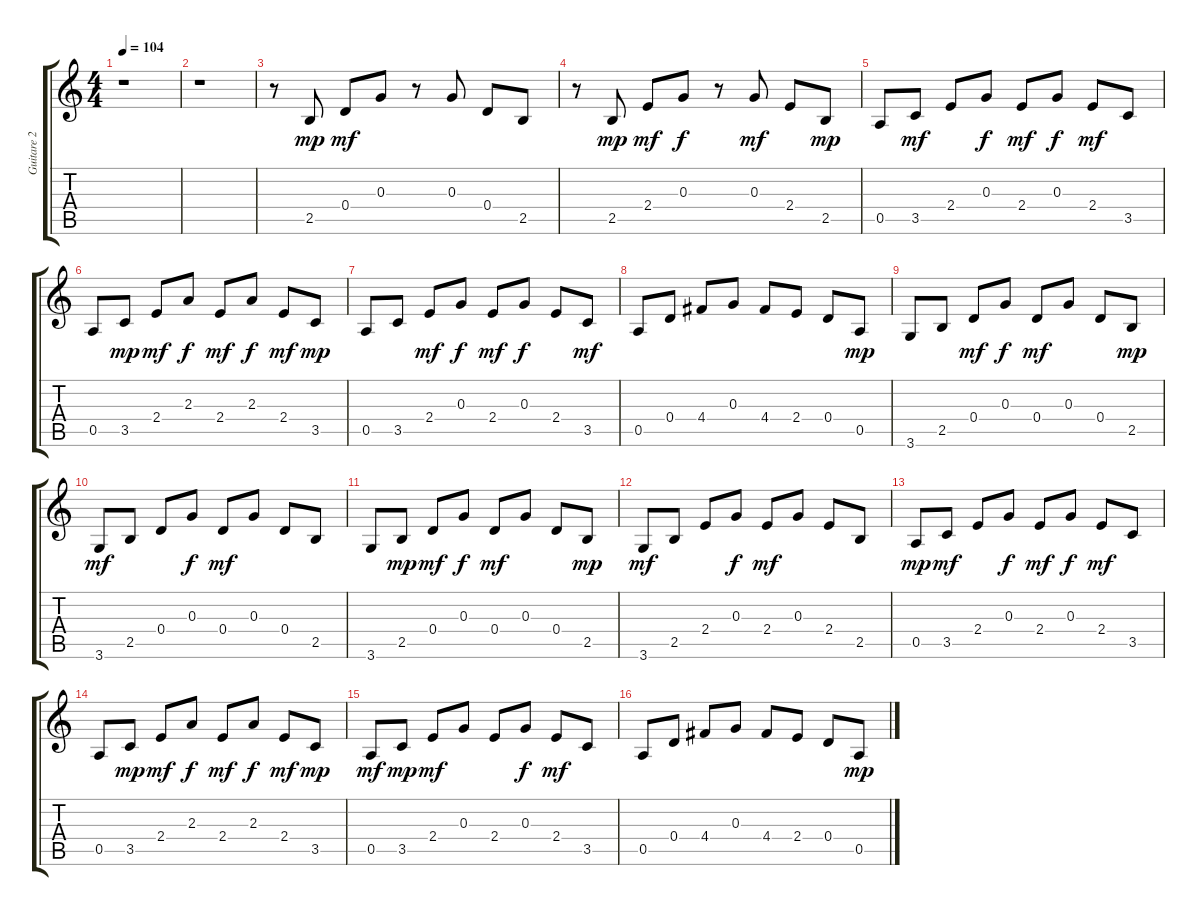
\track ("Guitare 2" "Guitare 2") {instrument electricguitarclean}
\staff {score tabs}
\tuning (E4 B3 G3 D3 A2 E2) {hide}
\ts (4 4)
\tempo 104
\clef g2
\ks c
r.1{dy mp instrument electricguitarclean} |
r.1 |
r.8 2.5.8 0.4.8{dy mf} 0.3.8 r.8 0.3.8 0.4.8 2.5.8 |
r.8 2.5.8{dy mp} 2.4.8{dy mf} 0.3.8{dy f} r.8 0.3.8{dy mf} 2.4.8 2.5.8{dy mp} |
0.5.8 3.5.8{dy mf} 2.4.8 0.3.8{dy f} 2.4.8{dy mf} 0.3.8{dy f} 2.4.8{dy mf} 3.5.8 |
0.5.8 3.5.8{dy mp} 2.4.8{dy mf} 2.3.8{dy f} 2.4.8{dy mf} 2.3.8{dy f} 2.4.8{dy mf} 3.5.8{dy mp} |
0.5.8 3.5.8 2.4.8{dy mf} 0.3.8{dy f} 2.4.8{dy mf} 0.3.8{dy f} 2.4.8 3.5.8{dy mf} |
0.5.8 0.4.8 4.4.8 0.3.8 4.4.8 2.4.8 0.4.8 0.5.8{dy mp} |
3.6.8 2.5.8 0.4.8{dy mf} 0.3.8{dy f} 0.4.8{dy mf} 0.3.8 0.4.8 2.5.8{dy mp} |
3.6.8{dy mf} 2.5.8 0.4.8 0.3.8{dy f} 0.4.8{dy mf} 0.3.8 0.4.8 2.5.8 |
3.6.8 2.5.8{dy mp} 0.4.8{dy mf} 0.3.8{dy f} 0.4.8{dy mf} 0.3.8 0.4.8 2.5.8{dy mp} |
3.6.8{dy mf} 2.5.8 2.4.8 0.3.8{dy f} 2.4.8{dy mf} 0.3.8 2.4.8 2.5.8 |
0.5.8{dy mp} 3.5.8{dy mf} 2.4.8 0.3.8{dy f} 2.4.8{dy mf} 0.3.8{dy f} 2.4.8{dy mf} 3.5.8 |
0.5.8 3.5.8{dy mp} 2.4.8{dy mf} 2.3.8{dy f} 2.4.8{dy mf} 2.3.8{dy f} 2.4.8{dy mf} 3.5.8{dy mp} |
0.5.8{dy mf} 3.5.8{dy mp} 2.4.8{dy mf} 0.3.8 2.4.8 0.3.8{dy f} 2.4.8{dy mf} 3.5.8 |
0.5.8 0.4.8 4.4.8 0.3.8 4.4.8 2.4.8 0.4.8 0.5.8{dy mp}
